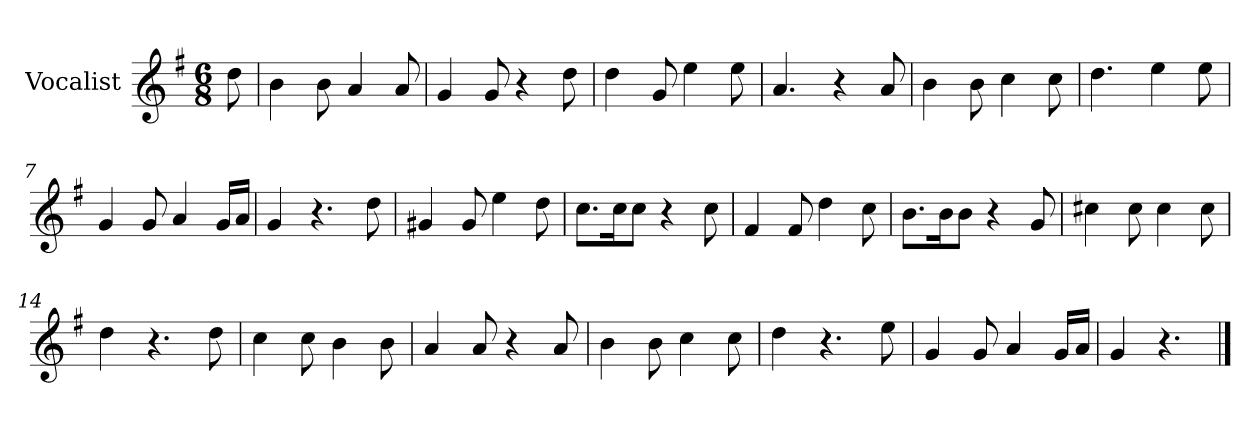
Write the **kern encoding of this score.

**kern
*part1
*staff1
*I"Vocalist
*k[f#]
*G:
*M6/8
=
8dd
=1
4b
8b
4a
8a
=2
4g
8g
4r
8dd
=3
4dd
8g
4ee
8ee
=4
4.a
4r
8a
=5
4b
8b
4cc
8cc
=6
4.dd
4ee
8ee
=7
4g
8g
4a
16gLL
16aJJ
=8
4g
4.r
8dd
=9
4g#X
8g#
4ee
8dd
=10
8.ccL
16ccK
8ccJ
4r
8cc
=11
4f#
8f#
4dd
8cc
=12
8.bL
16bK
8bJ
4r
8g
=13
4cc#X
8cc#
4cc#
8cc#
=14
4dd
4.r
8dd
=15
4cc
8cc
4b
8b
=16
4a
8a
4r
8a
=17
4b
8b
4cc
8cc
=18
4dd
4.r
8ee
=19
4g
8g
4a
16gLL
16aJJ
=20
4g
4.r
==
*-
